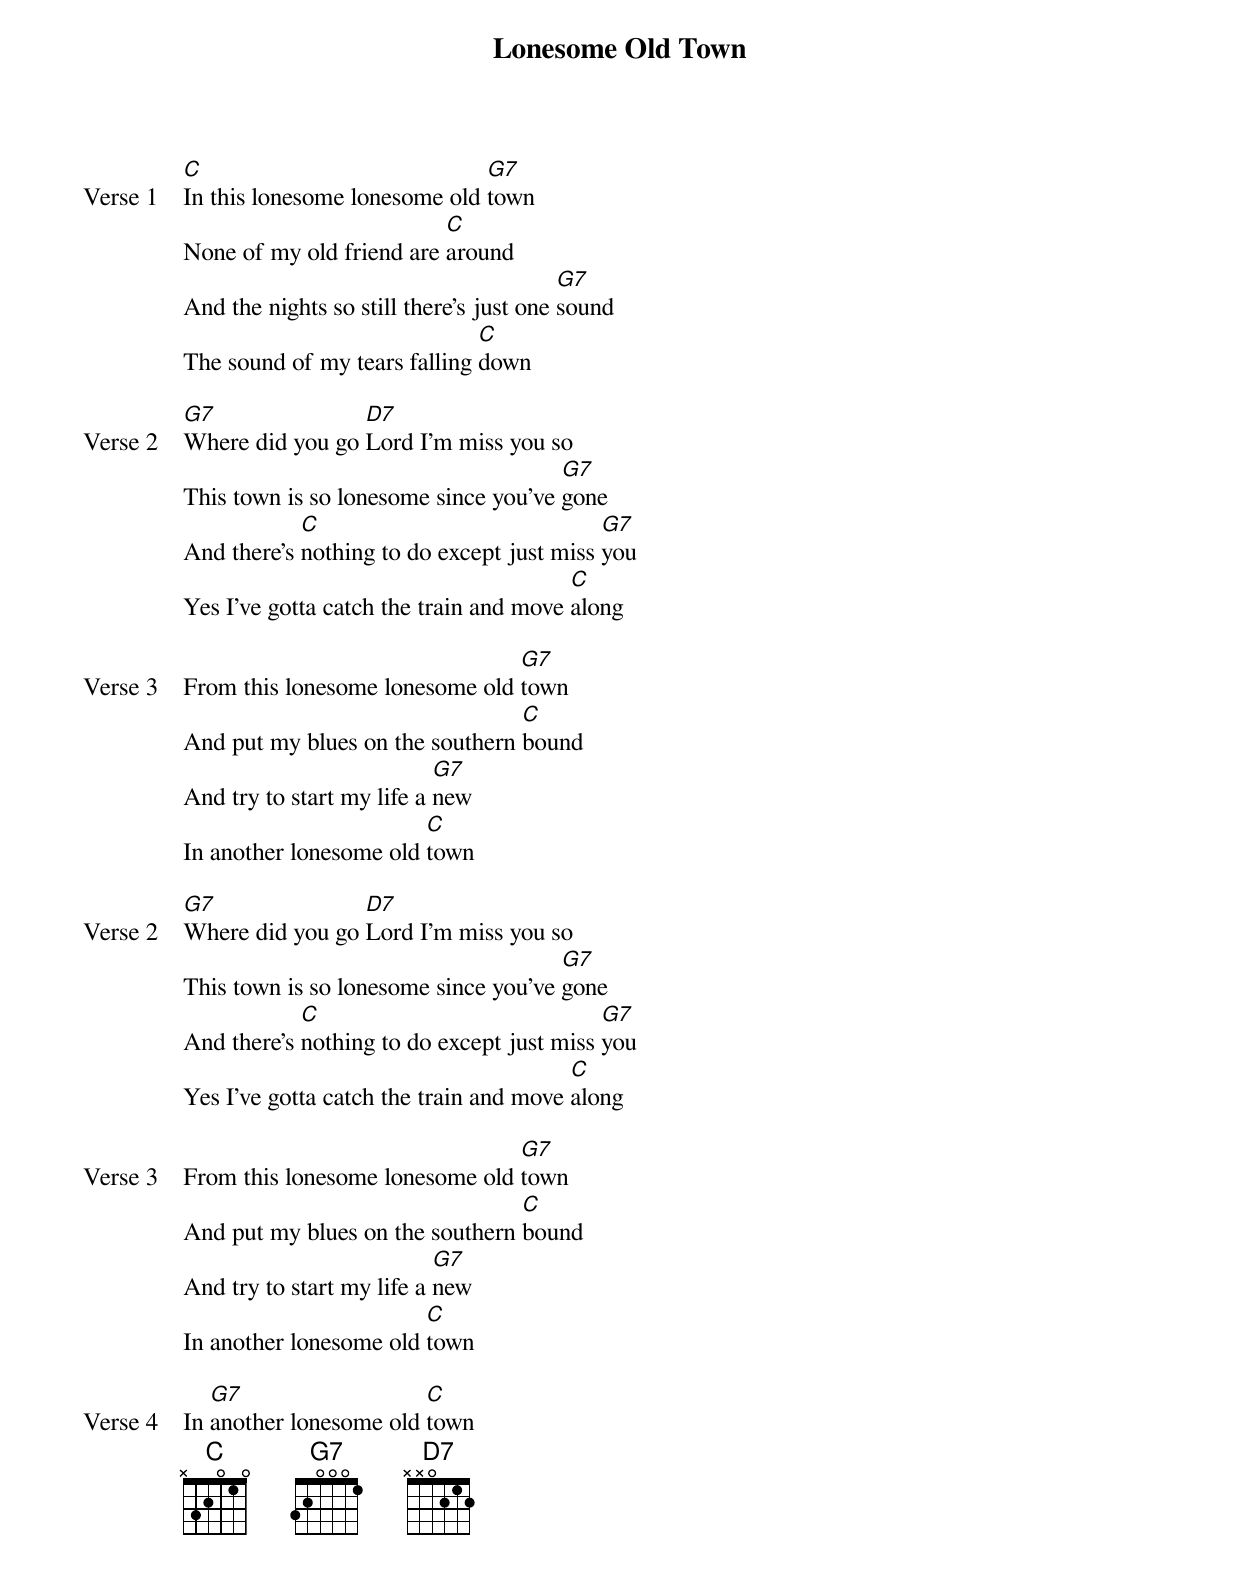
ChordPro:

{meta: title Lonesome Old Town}
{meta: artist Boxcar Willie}
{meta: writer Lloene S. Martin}

{start_of_verse: Verse 1}
[C]In this lonesome lonesome old [G7]town
None of my old friend are [C]around
And the nights so still there’s just one [G7]sound
The sound of my tears falling [C]down
{end_of_verse}

{start_of_verse: Verse 2}
[G7]Where did you go [D7]Lord I’m miss you so
This town is so lonesome since you’ve [G7]gone
And there’s [C]nothing to do except just miss [G7]you
Yes I’ve gotta catch the train and move [C]along
{end_of_verse}

{start_of_verse: Verse 3}
From this lonesome lonesome old [G7]town
And put my blues on the southern [C]bound
And try to start my life a [G7]new
In another lonesome old [C]town
{end_of_verse}

{start_of_verse: Verse 2}
[G7]Where did you go [D7]Lord I’m miss you so
This town is so lonesome since you’ve [G7]gone
And there’s [C]nothing to do except just miss [G7]you
Yes I’ve gotta catch the train and move [C]along
{end_of_verse}

{start_of_verse: Verse 3}
From this lonesome lonesome old [G7]town
And put my blues on the southern [C]bound
And try to start my life a [G7]new
In another lonesome old [C]town
{end_of_verse}

{start_of_verse: Verse 4}
In [G7]another lonesome old [C]town
{end_of_verse}
